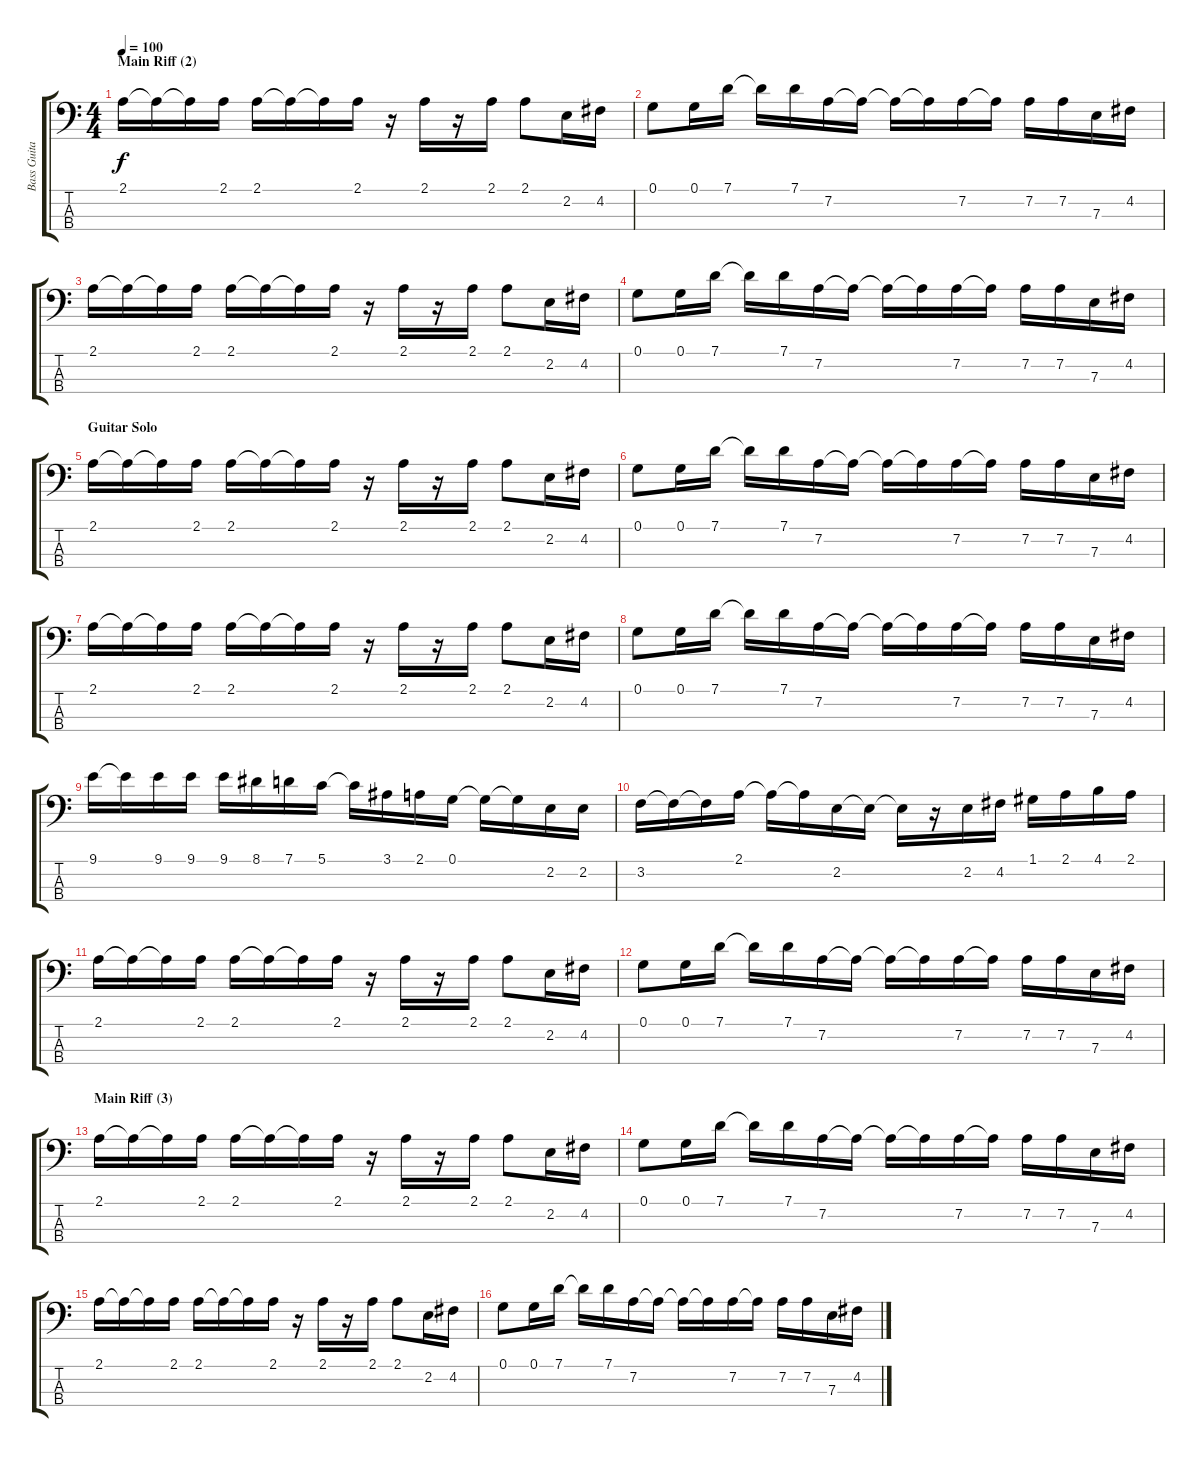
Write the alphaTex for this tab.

\track ("Bass Guitar Double" "Bass Guita") {instrument electricbassfinger}
\staff {score tabs}
\tuning (G2 D2 A1 E1) {hide}
\ts (4 4)
\section ("" "Main Riff (2)")
\tempo 100
\clef f4
\ks c
2.1.16{dy f} 2.1{t}.16 2.1{t}.16 2.1.16 2.1.16 2.1{t}.16 2.1{t}.16 2.1.16 r.16 2.1.16 r.16 2.1.16 2.1.8 2.2.16 4.2.16 |
0.1.8 0.1.16 7.1.16 7.1{t}.16 7.1.16 7.2.16 7.2{t}.16 7.2{t}.16 7.2{t}.16 7.2.16 7.2{t}.16 7.2.16 7.2.16 7.3.16 4.2.16 |
2.1.16 2.1{t}.16 2.1{t}.16 2.1.16 2.1.16 2.1{t}.16 2.1{t}.16 2.1.16 r.16 2.1.16 r.16 2.1.16 2.1.8 2.2.16 4.2.16 |
0.1.8 0.1.16 7.1.16 7.1{t}.16 7.1.16 7.2.16 7.2{t}.16 7.2{t}.16 7.2{t}.16 7.2.16 7.2{t}.16 7.2.16 7.2.16 7.3.16 4.2.16 |
\section ("" "Guitar Solo")
2.1.16 2.1{t}.16 2.1{t}.16 2.1.16 2.1.16 2.1{t}.16 2.1{t}.16 2.1.16 r.16 2.1.16 r.16 2.1.16 2.1.8 2.2.16 4.2.16 |
0.1.8 0.1.16 7.1.16 7.1{t}.16 7.1.16 7.2.16 7.2{t}.16 7.2{t}.16 7.2{t}.16 7.2.16 7.2{t}.16 7.2.16 7.2.16 7.3.16 4.2.16 |
2.1.16 2.1{t}.16 2.1{t}.16 2.1.16 2.1.16 2.1{t}.16 2.1{t}.16 2.1.16 r.16 2.1.16 r.16 2.1.16 2.1.8 2.2.16 4.2.16 |
0.1.8 0.1.16 7.1.16 7.1{t}.16 7.1.16 7.2.16 7.2{t}.16 7.2{t}.16 7.2{t}.16 7.2.16 7.2{t}.16 7.2.16 7.2.16 7.3.16 4.2.16 |
9.1.16 9.1{t}.16 9.1.16 9.1.16 9.1.16 8.1.16 7.1.16 5.1.16 5.1{t}.16 3.1.16 2.1.16 0.1.16 0.1{t}.16 0.1{t}.16 2.2.16 2.2.16 |
3.2.16 3.2{t}.16 3.2{t}.16 2.1.16 2.1{t}.16 2.1{t}.16 2.2.16 2.2{t}.16 2.2{t}.16 r.16 2.2.16 4.2.16 1.1.16 2.1.16 4.1.16 2.1.16 |
2.1.16 2.1{t}.16 2.1{t}.16 2.1.16 2.1.16 2.1{t}.16 2.1{t}.16 2.1.16 r.16 2.1.16 r.16 2.1.16 2.1.8 2.2.16 4.2.16 |
0.1.8 0.1.16 7.1.16 7.1{t}.16 7.1.16 7.2.16 7.2{t}.16 7.2{t}.16 7.2{t}.16 7.2.16 7.2{t}.16 7.2.16 7.2.16 7.3.16 4.2.16 |
\section ("" "Main Riff (3)")
2.1.16 2.1{t}.16 2.1{t}.16 2.1.16 2.1.16 2.1{t}.16 2.1{t}.16 2.1.16 r.16 2.1.16 r.16 2.1.16 2.1.8 2.2.16 4.2.16 |
0.1.8 0.1.16 7.1.16 7.1{t}.16 7.1.16 7.2.16 7.2{t}.16 7.2{t}.16 7.2{t}.16 7.2.16 7.2{t}.16 7.2.16 7.2.16 7.3.16 4.2.16 |
2.1.16 2.1{t}.16 2.1{t}.16 2.1.16 2.1.16 2.1{t}.16 2.1{t}.16 2.1.16 r.16 2.1.16 r.16 2.1.16 2.1.8 2.2.16 4.2.16 |
0.1.8 0.1.16 7.1.16 7.1{t}.16 7.1.16 7.2.16 7.2{t}.16 7.2{t}.16 7.2{t}.16 7.2.16 7.2{t}.16 7.2.16 7.2.16 7.3.16 4.2.16
